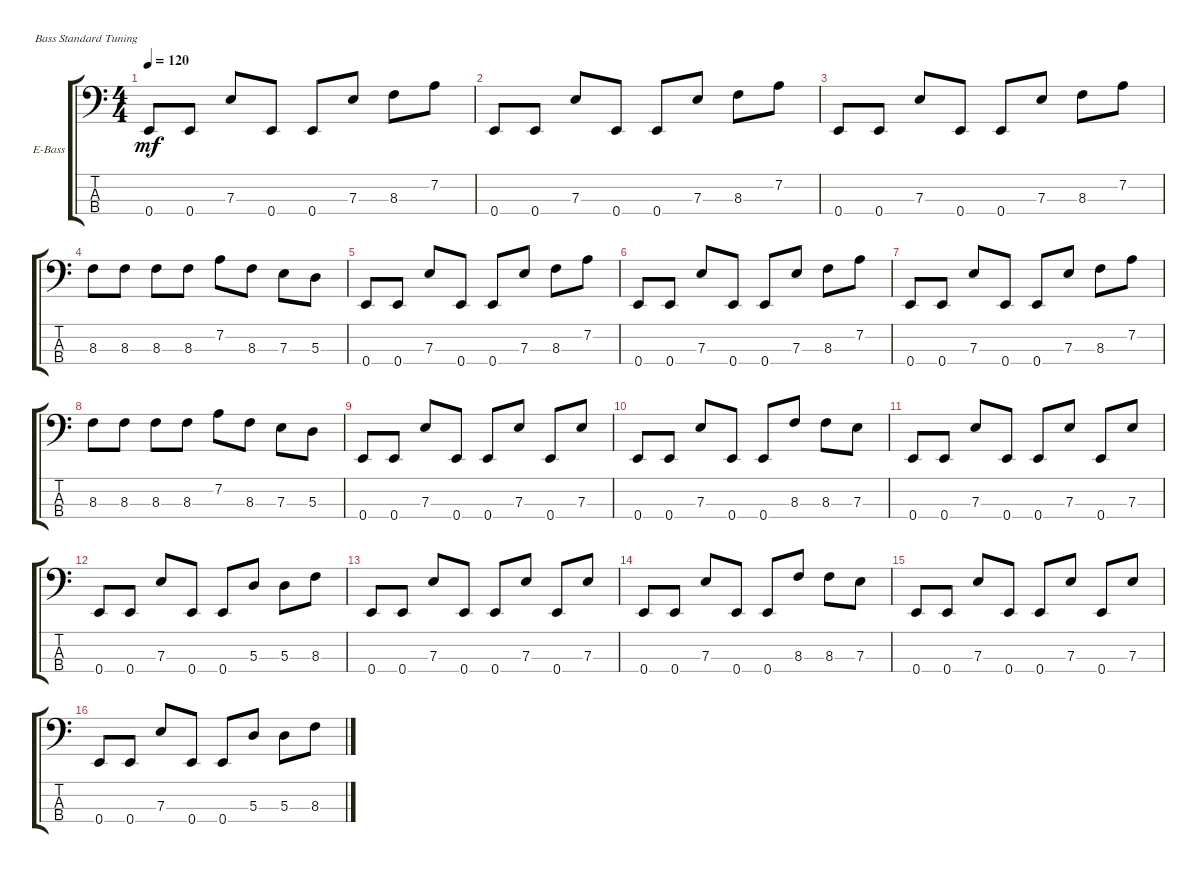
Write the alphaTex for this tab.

\defaultSystemsLayout 4
\bracketExtendMode groupsimilarinstruments
\firstSystemTrackNameOrientation horizontal
\otherSystemsTrackNameOrientation horizontal
\track ("Electric Bass" "E-Bass") {instrument electricbassfinger}
\staff {score tabs}
\tuning (G2 D2 A1 E1)
\ts (4 4)
\tempo 120
\clef f4
\ks c
0.4.8{dy mf instrument electricbassfinger} 0.4.8 7.3.8 0.4.8 0.4.8 7.3.8 8.3.8 7.2.8 |
0.4.8 0.4.8 7.3.8 0.4.8 0.4.8 7.3.8 8.3.8 7.2.8 |
0.4.8 0.4.8 7.3.8 0.4.8 0.4.8 7.3.8 8.3.8 7.2.8 |
8.3.8 8.3.8 8.3.8 8.3.8 7.2.8 8.3.8 7.3.8 5.3.8 |
0.4.8 0.4.8 7.3.8 0.4.8 0.4.8 7.3.8 8.3.8 7.2.8 |
0.4.8 0.4.8 7.3.8 0.4.8 0.4.8 7.3.8 8.3.8 7.2.8 |
0.4.8 0.4.8 7.3.8 0.4.8 0.4.8 7.3.8 8.3.8 7.2.8 |
8.3.8 8.3.8 8.3.8 8.3.8 7.2.8 8.3.8 7.3.8 5.3.8 |
0.4.8 0.4.8 7.3.8 0.4.8 0.4.8 7.3.8 0.4.8 7.3.8 |
0.4.8 0.4.8 7.3.8 0.4.8 0.4.8 8.3.8 8.3.8 7.3.8 |
0.4.8 0.4.8 7.3.8 0.4.8 0.4.8 7.3.8 0.4.8 7.3.8 |
0.4.8 0.4.8 7.3.8 0.4.8 0.4.8 5.3.8 5.3.8 8.3.8 |
0.4.8 0.4.8 7.3.8 0.4.8 0.4.8 7.3.8 0.4.8 7.3.8 |
0.4.8 0.4.8 7.3.8 0.4.8 0.4.8 8.3.8 8.3.8 7.3.8 |
0.4.8 0.4.8 7.3.8 0.4.8 0.4.8 7.3.8 0.4.8 7.3.8 |
0.4.8 0.4.8 7.3.8 0.4.8 0.4.8 5.3.8 5.3.8 8.3.8
